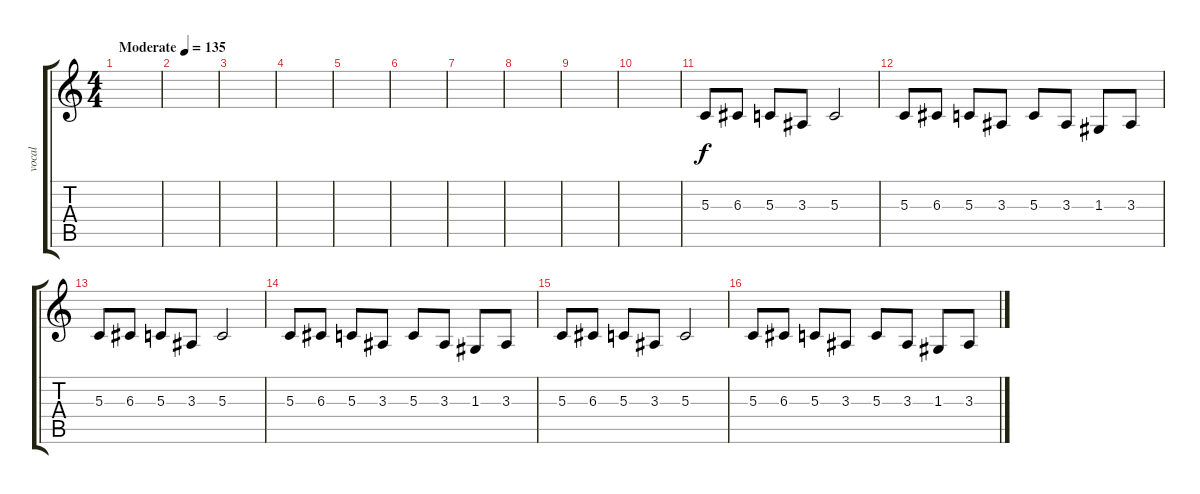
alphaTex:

\track ("vocal" "vocal") {instrument tenorsax}
\staff {score tabs}
\tuning (E4 B3 G3 D3 A2 E2) {hide}
\ts (4 4)
\tempo (135 "Moderate")
\clef g2
\ks c
|
|
|
|
|
|
|
|
|
|
5.3.8 6.3.8 5.3.8 3.3.8 5.3.2 |
5.3.8 6.3.8 5.3.8 3.3.8 5.3.8 3.3.8 1.3.8 3.3.8 |
5.3.8 6.3.8 5.3.8 3.3.8 5.3.2 |
5.3.8 6.3.8 5.3.8 3.3.8 5.3.8 3.3.8 1.3.8 3.3.8 |
5.3.8 6.3.8 5.3.8 3.3.8 5.3.2 |
5.3.8 6.3.8 5.3.8 3.3.8 5.3.8 3.3.8 1.3.8 3.3.8
